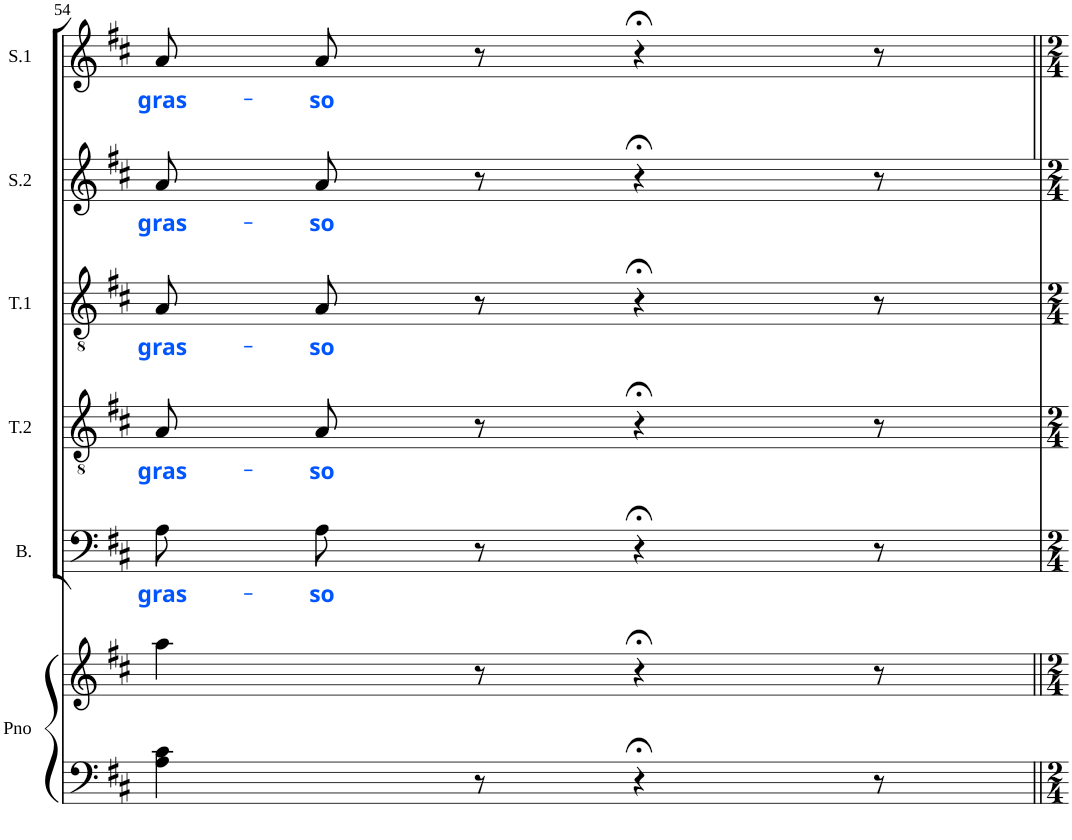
**kern	**kern	**kern	**text	**kern	**text	**kern	**text	**kern	**text	**kern	**text
*part6	*part6	*part5	*part5	*part4	*part4	*part3	*part3	*part2	*part2	*part1	*part1
*staff7	*staff6	*staff5	*staff5	*staff4	*staff4	*staff3	*staff3	*staff2	*staff2	*staff1	*staff1
*I"Piano	*	*I"Bass	*	*I"Tenor 2	*	*I"Tenor 1	*	*I"Soprano 2	*	*I"Soprano 1	*
*I'Pno	*	*I'B.	*	*I'T.2	*	*I'T.1	*	*I'S.2	*	*I'S.1	*
!!LO:PB:g=z
*clefF4	*clefG2	*clefF4	*	*clefGv2	*	*clefGv2	*	*clefG2	*	*clefG2	*
*k[f#c#]	*k[f#c#]	*k[f#c#]	*	*k[f#c#]	*	*k[f#c#]	*	*k[f#c#]	*	*k[f#c#]	*
*D:	*D:	*D:	*	*D:	*	*D:	*	*D:	*	*D:	*
*M6/8	*M6/8	*M6/8	*	*M6/8	*	*M6/8	*	*M6/8	*	*M6/8	*
=54	=54	=54	=54	=54	=54	=54	=54	=54	=54	=54	=54
!	!	!	!LO:LY:b:color=#0055FF	!	!LO:LY:b:color=#0055FF	!	!LO:LY:b:color=#0055FF	!	!LO:LY:b:color=#0055FF	!	!LO:LY:b:color=#0055FF
4A\ 4c#\	4aa\	8A\L	gras-	8A/L	gras-	8A/L	gras-	8a/L	gras-	8a/L	gras-
!	!	!	!LO:LY:b:color=#0055FF	!	!LO:LY:b:color=#0055FF	!	!LO:LY:b:color=#0055FF	!	!LO:LY:b:color=#0055FF	!	!LO:LY:b:color=#0055FF
.	.	8A\J	-so	8A/J	-so	8A/J	-so	8a/J	-so	8a/J	-so
8r	8r	8r	.	8r	.	8r	.	8r	.	8r	.
4r;<	4r;<	4r;<	.	4r;<	.	4r;<	.	4r;<	.	4r;<	.
8r	8r	8r	.	8r	.	8r	.	8r	.	8r	.
=||	=||	=||	=||	=||	=||	=||	=||	=||	=||	=||	=||
*-	*-	*-	*-	*-	*-	*-	*-	*-	*-	*-	*-
